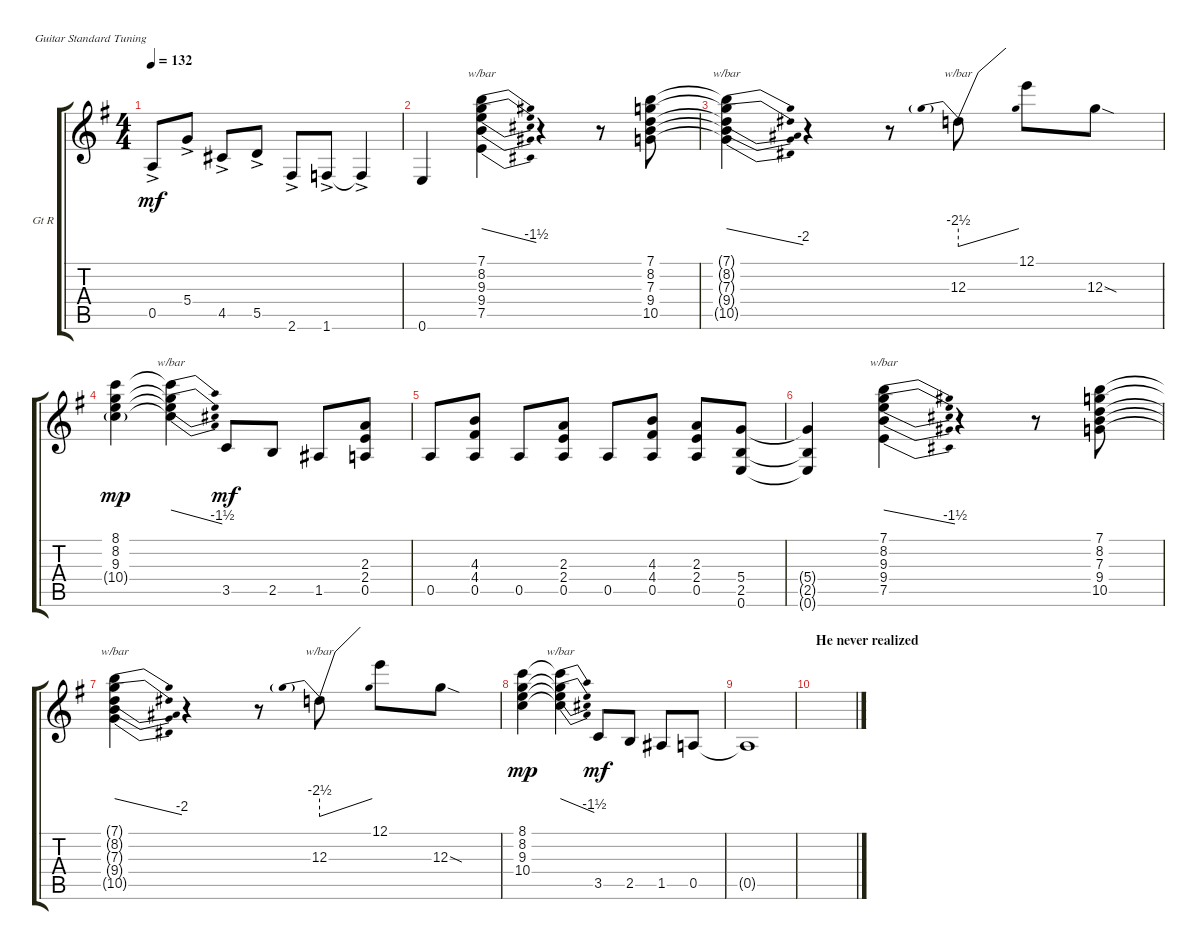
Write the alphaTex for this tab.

\bracketExtendMode groupsimilarinstruments
\firstSystemTrackNameOrientation horizontal
\otherSystemsTrackNameOrientation horizontal
\track ("Guitar - right" "Gt R") {instrument acousticguitarsteel}
\staff {score tabs}
\tuning (E4 B3 G3 D3 A2 E2)
\ts (4 4)
\tempo 132
\clef g2
\ks g
0.5{ac t}.8{dy mf} 5.4{ac}.8 4.5{ac}.8 5.5{ac}.8 2.6{ac}.8 1.6{ac}.8 1.6{ac t}.4 |
0.6.4 (7.1 8.2 9.3 9.4 7.5).4{tbe (dive default 36.6 0 59.4 -6)} r.4 r.8 (7.1 8.2 7.3 9.4 10.5).8 |
(7.1{t} 8.2{t} 7.3{t} 9.4{t} 10.5{t}).4{tbe (dive default 29.4 0 60 -8)} r.4 r.8 12.3.8{tbe (predivedive default 0 -10 46.199999999999996 0)} 12.1.8 12.3{sod}.8 |
(8.1 8.2 9.3 10.4{g}).4{dy mp} (8.1{t} 8.2{t} 9.3{t} 10.4{t}).4{tbe (dive default 28.799999999999997 0 60 -6)} 3.5.8{dy mf} 2.5.8 1.5.8 (2.4 0.5 2.3).8 |
0.5.8 (4.4 0.5 4.3).8 0.5.8 (2.4 0.5 2.3).8 0.5.8 (4.4 0.5 4.3).8 (2.4 0.5 2.3).8 (0.6 2.5 5.4).8 |
(0.6{t} 2.5{t} 5.4{t}).4 (7.1 8.2 9.3 9.4 7.5).4{tbe (dive default 36.6 0 59.4 -6)} r.4 r.8 (7.1 8.2 7.3 9.4 10.5).8 |
(7.1{t} 8.2{t} 7.3{t} 9.4{t} 10.5{t}).4{tbe (dive default 29.4 0 60 -8)} r.4 r.8 12.3.8{tbe (predivedive default 0 -10 46.199999999999996 0)} 12.1.8 12.3{sod}.8 |
(8.1 8.2 9.3 10.4).4{dy mp} (8.1{t} 8.2{t} 9.3{t} 10.4{t}).4{tbe (dive default 28.799999999999997 0 60 -6)} 3.5.8{dy mf} 2.5.8 1.5.8 0.5.8 |
0.5{t}.1 |
\section ("" "He never realized")
